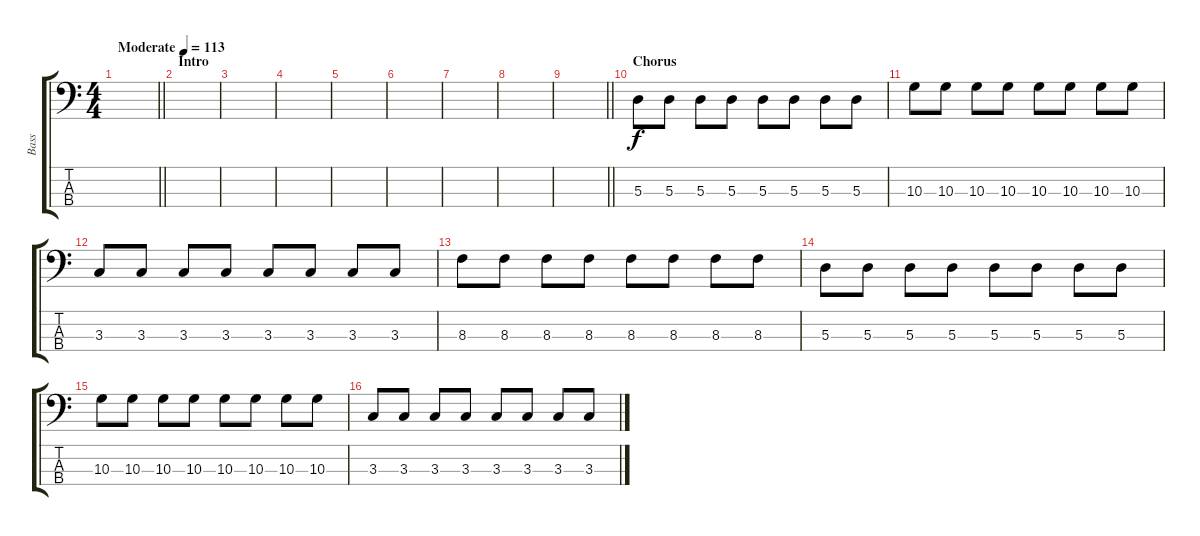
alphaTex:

\track ("Bass" "Bass") {instrument electricbassfinger}
\staff {score tabs}
\tuning (G2 D2 A1 E1) {hide}
\ts (4 4)
\tempo (113 "Moderate")
\clef f4
\barLineRight lightlight
\ks c
|
\section ("" "Intro")
|
|
|
|
|
|
|
\barLineRight lightlight
|
\section ("" "Chorus")
5.3.8 5.3.8 5.3.8 5.3.8 5.3.8 5.3.8 5.3.8 5.3.8 |
10.3.8 10.3.8 10.3.8 10.3.8 10.3.8 10.3.8 10.3.8 10.3.8 |
3.3.8 3.3.8 3.3.8 3.3.8 3.3.8 3.3.8 3.3.8 3.3.8 |
8.3.8 8.3.8 8.3.8 8.3.8 8.3.8 8.3.8 8.3.8 8.3.8 |
5.3.8 5.3.8 5.3.8 5.3.8 5.3.8 5.3.8 5.3.8 5.3.8 |
10.3.8 10.3.8 10.3.8 10.3.8 10.3.8 10.3.8 10.3.8 10.3.8 |
3.3.8 3.3.8 3.3.8 3.3.8 3.3.8 3.3.8 3.3.8 3.3.8
